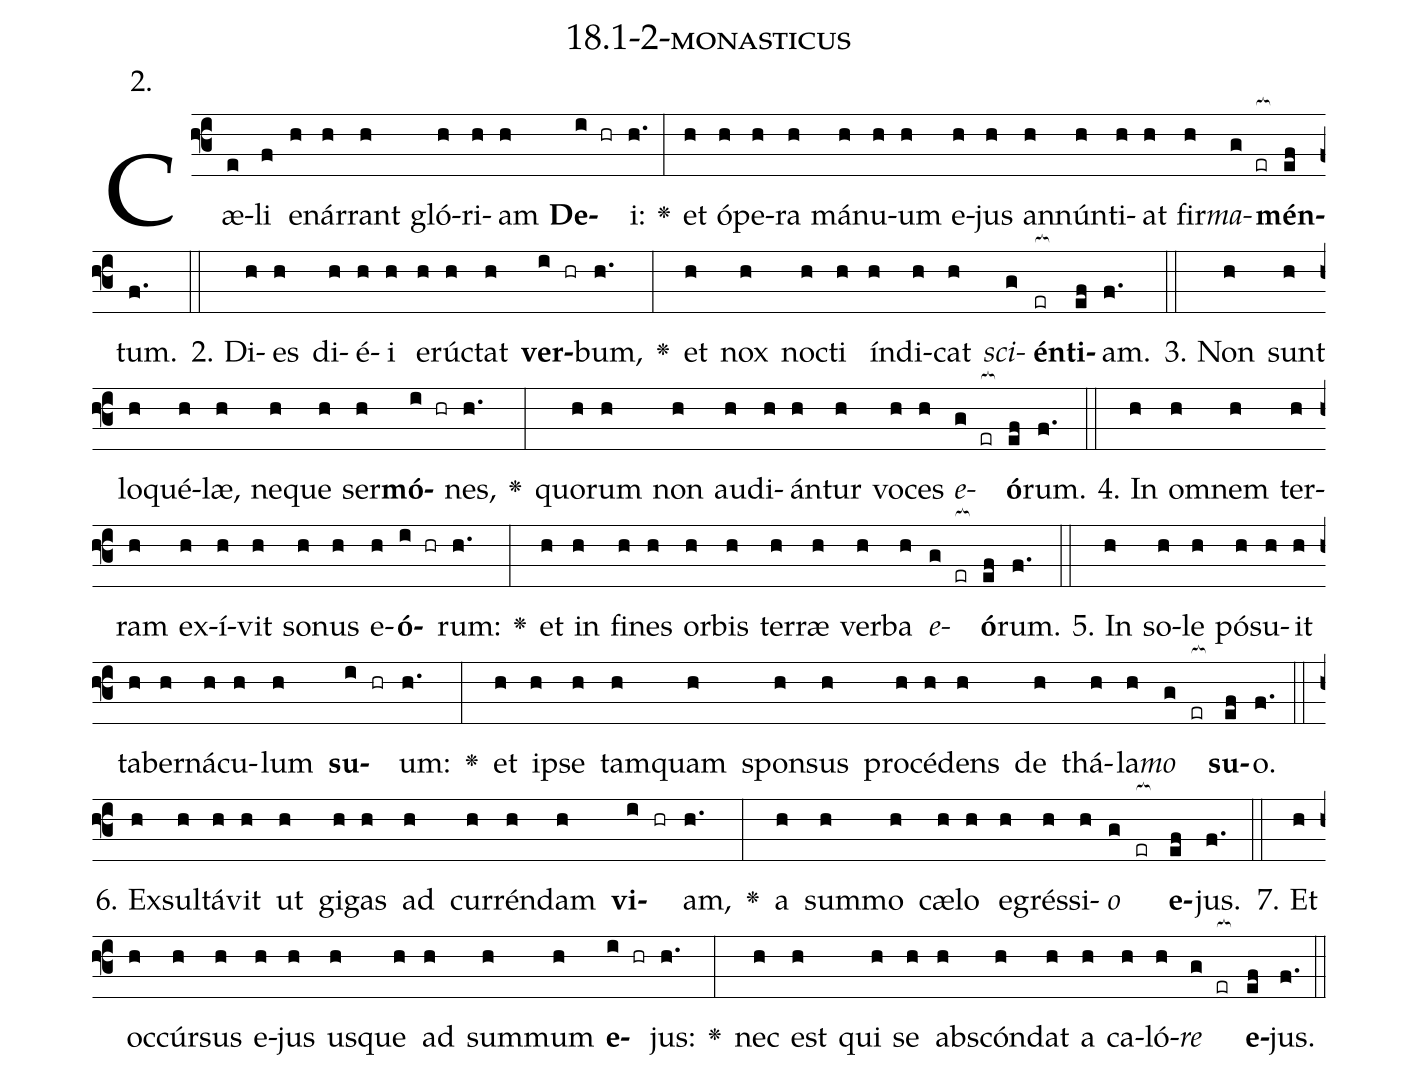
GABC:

name: 18.1-2-monasticus;
annotation: 2.;
%%
(f3)Cæ(e)li(f) e(h)nár(h)rant(h) gló(h)ri(h)am(h) <b>De</b>(i hr)i:(h.) <v>\greheightstar</v>(:) et(h) ó(h)pe(h)ra(h) má(h)nu(h)um(h) e(h)jus(h) an(h)nún(h)ti(h)at(h) fir(h)<i>ma</i>(g er[ocb:1{])<b>mén</b>(ef[ocb:0}])tum.(f.) (::)
2. Di(h)es(h) di(h)é(h)i(h) e(h)rúc(h)tat(h) <b>ver</b>(i hr)bum,(h.) <v>\greheightstar</v>(:) et(h) nox(h) noc(h)ti(h) ín(h)di(h)cat(h) <i>sci</i>(g)<b>én</b>(er[ocb:1{])<b>ti</b>(ef[ocb:0}])am.(f.) (::)
3. Non(h) sunt(h) lo(h)qué(h)læ,(h) ne(h)que(h) ser(h)<b>mó</b>(i hr)nes,(h.) <v>\greheightstar</v>(:) quo(h)rum(h) non(h) au(h)di(h)án(h)tur(h) vo(h)ces(h) <i>e</i>(g er[ocb:1{])<b>ó</b>(ef[ocb:0}])rum.(f.) (::)
4. In(h) om(h)nem(h) ter(h)ram(h) ex(h)í(h)vit(h) so(h)nus(h) e(h)<b>ó</b>(i hr)rum:(h.) <v>\greheightstar</v>(:) et(h) in(h) fi(h)nes(h) or(h)bis(h) ter(h)ræ(h) ver(h)ba(h) <i>e</i>(g er[ocb:1{])<b>ó</b>(ef[ocb:0}])rum.(f.) (::)
5. In(h) so(h)le(h) pó(h)su(h)it(h) ta(h)ber(h)ná(h)cu(h)lum(h) <b>su</b>(i hr)um:(h.) <v>\greheightstar</v>(:) et(h) ip(h)se(h) tam(h)quam(h) spon(h)sus(h) pro(h)cé(h)dens(h) de(h) thá(h)la(h)<i>mo</i>(g er[ocb:1{]) <b>su</b>(ef[ocb:0}])o.(f.) (::)
6. Ex(h)sul(h)tá(h)vit(h) ut(h) gi(h)gas(h) ad(h) cur(h)rén(h)dam(h) <b>vi</b>(i hr)am,(h.) <v>\greheightstar</v>(:) a(h) sum(h)mo(h) cæ(h)lo(h) e(h)grés(h)si(h)<i>o</i>(g er[ocb:1{]) <b>e</b>(ef[ocb:0}])jus.(f.) (::)
7. Et(h) oc(h)cúr(h)sus(h) e(h)jus(h) us(h)que(h) ad(h) sum(h)mum(h) <b>e</b>(i hr)jus:(h.) <v>\greheightstar</v>(:) nec(h) est(h) qui(h) se(h) abs(h)cón(h)dat(h) a(h) ca(h)ló(h)<i>re</i>(g er[ocb:1{]) <b>e</b>(ef[ocb:0}])jus.(f.) (::)
